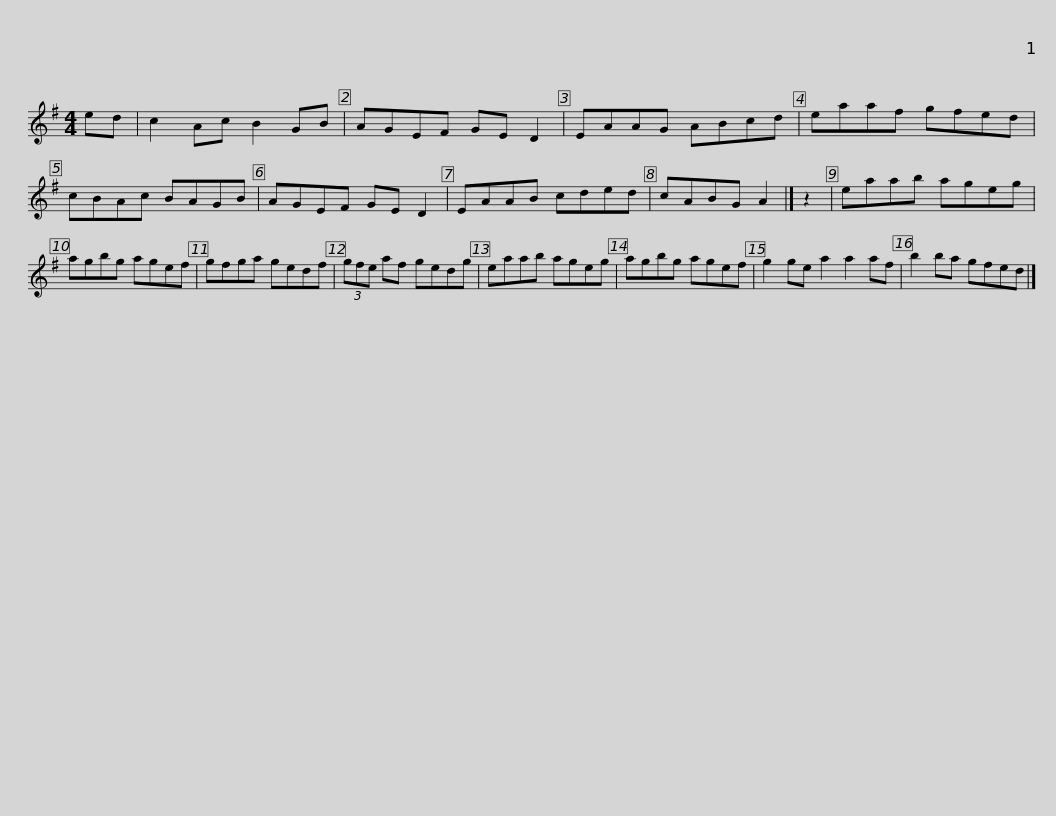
X:1
L:1/8
M:4/4
I:linebreak $
K:G
V:1 treble
V:1
 ed | c2 Ac B2 GB | AGEF GE D2 | EAAG ABcd | eaaf gfed | %5
 cBAc BAGB |$ AGEF GE D2 | EAAB cded | cABG A2 |] z2 | %10
 eaab ageg | agbg agef |$ gfga gedf | (3gfe af gedg | eaab ageg | %15
 agbg agef | g2 ge a2 a2 af |$ b2 ba gfed |] %18
